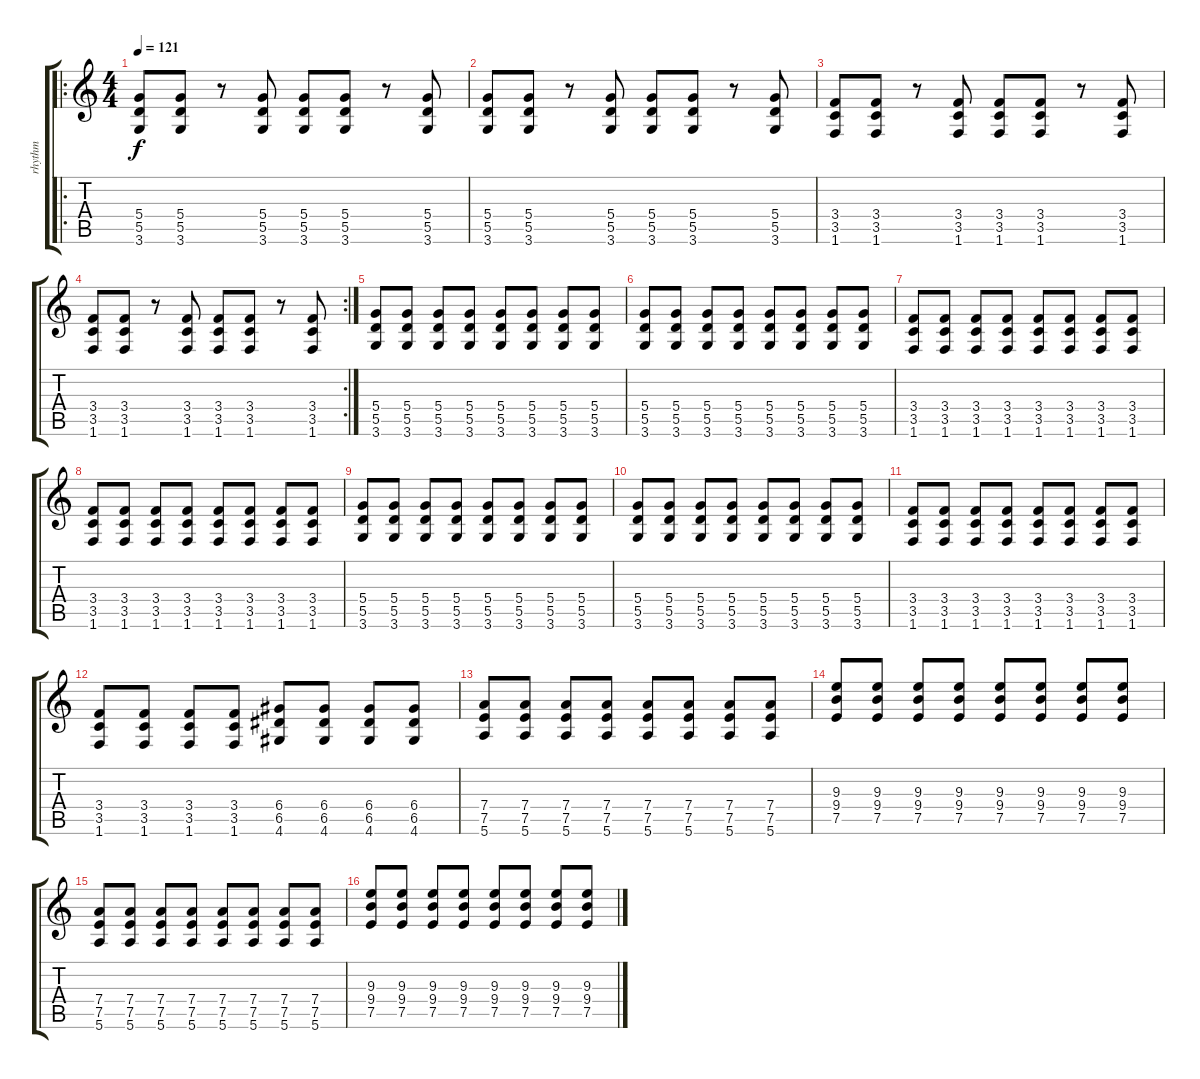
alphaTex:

\track ("rhythm" "rhythm") {instrument overdrivenguitar}
\staff {score tabs}
\tuning (E4 B3 G3 D3 A2 E2) {hide}
\ro
\ts (4 4)
\tempo 121
\clef g2
\ks c
(5.4 5.5 3.6).8{dy f} (5.4 5.5 3.6).8 r.8 (5.4 5.5 3.6).8 (5.4 5.5 3.6).8 (5.4 5.5 3.6).8 r.8 (5.4 5.5 3.6).8 |
(5.4 5.5 3.6).8 (5.4 5.5 3.6).8 r.8 (5.4 5.5 3.6).8 (5.4 5.5 3.6).8 (5.4 5.5 3.6).8 r.8 (5.4 5.5 3.6).8 |
(3.4 3.5 1.6).8 (3.4 3.5 1.6).8 r.8 (3.4 3.5 1.6).8 (3.4 3.5 1.6).8 (3.4 3.5 1.6).8 r.8 (3.4 3.5 1.6).8 |
\rc 2
(3.4 3.5 1.6).8 (3.4 3.5 1.6).8 r.8 (3.4 3.5 1.6).8 (3.4 3.5 1.6).8 (3.4 3.5 1.6).8 r.8 (3.4 3.5 1.6).8 |
(5.4 5.5 3.6).8 (5.4 5.5 3.6).8 (5.4 5.5 3.6).8 (5.4 5.5 3.6).8 (5.4 5.5 3.6).8 (5.4 5.5 3.6).8 (5.4 5.5 3.6).8 (5.4 5.5 3.6).8 |
(5.4 5.5 3.6).8 (5.4 5.5 3.6).8 (5.4 5.5 3.6).8 (5.4 5.5 3.6).8 (5.4 5.5 3.6).8 (5.4 5.5 3.6).8 (5.4 5.5 3.6).8 (5.4 5.5 3.6).8 |
(3.4 3.5 1.6).8 (3.4 3.5 1.6).8 (3.4 3.5 1.6).8 (3.4 3.5 1.6).8 (3.4 3.5 1.6).8 (3.4 3.5 1.6).8 (3.4 3.5 1.6).8 (3.4 3.5 1.6).8 |
(3.4 3.5 1.6).8 (3.4 3.5 1.6).8 (3.4 3.5 1.6).8 (3.4 3.5 1.6).8 (3.4 3.5 1.6).8 (3.4 3.5 1.6).8 (3.4 3.5 1.6).8 (3.4 3.5 1.6).8 |
(5.4 5.5 3.6).8 (5.4 5.5 3.6).8 (5.4 5.5 3.6).8 (5.4 5.5 3.6).8 (5.4 5.5 3.6).8 (5.4 5.5 3.6).8 (5.4 5.5 3.6).8 (5.4 5.5 3.6).8 |
(5.4 5.5 3.6).8 (5.4 5.5 3.6).8 (5.4 5.5 3.6).8 (5.4 5.5 3.6).8 (5.4 5.5 3.6).8 (5.4 5.5 3.6).8 (5.4 5.5 3.6).8 (5.4 5.5 3.6).8 |
(3.4 3.5 1.6).8 (3.4 3.5 1.6).8 (3.4 3.5 1.6).8 (3.4 3.5 1.6).8 (3.4 3.5 1.6).8 (3.4 3.5 1.6).8 (3.4 3.5 1.6).8 (3.4 3.5 1.6).8 |
(3.4 3.5 1.6).8 (3.4 3.5 1.6).8 (3.4 3.5 1.6).8 (3.4 3.5 1.6).8 (6.4 6.5 4.6).8 (6.4 6.5 4.6).8 (6.4 6.5 4.6).8 (6.4 6.5 4.6).8 |
(7.4 7.5 5.6).8 (7.4 7.5 5.6).8 (7.4 7.5 5.6).8 (7.4 7.5 5.6).8 (7.4 7.5 5.6).8 (7.4 7.5 5.6).8 (7.4 7.5 5.6).8 (7.4 7.5 5.6).8 |
(9.3 9.4 7.5).8 (9.3 9.4 7.5).8 (9.3 9.4 7.5).8 (9.3 9.4 7.5).8 (9.3 9.4 7.5).8 (9.3 9.4 7.5).8 (9.3 9.4 7.5).8 (9.3 9.4 7.5).8 |
(7.4 7.5 5.6).8 (7.4 7.5 5.6).8 (7.4 7.5 5.6).8 (7.4 7.5 5.6).8 (7.4 7.5 5.6).8 (7.4 7.5 5.6).8 (7.4 7.5 5.6).8 (7.4 7.5 5.6).8 |
(9.3 9.4 7.5).8 (9.3 9.4 7.5).8 (9.3 9.4 7.5).8 (9.3 9.4 7.5).8 (9.3 9.4 7.5).8 (9.3 9.4 7.5).8 (9.3 9.4 7.5).8 (9.3 9.4 7.5).8
